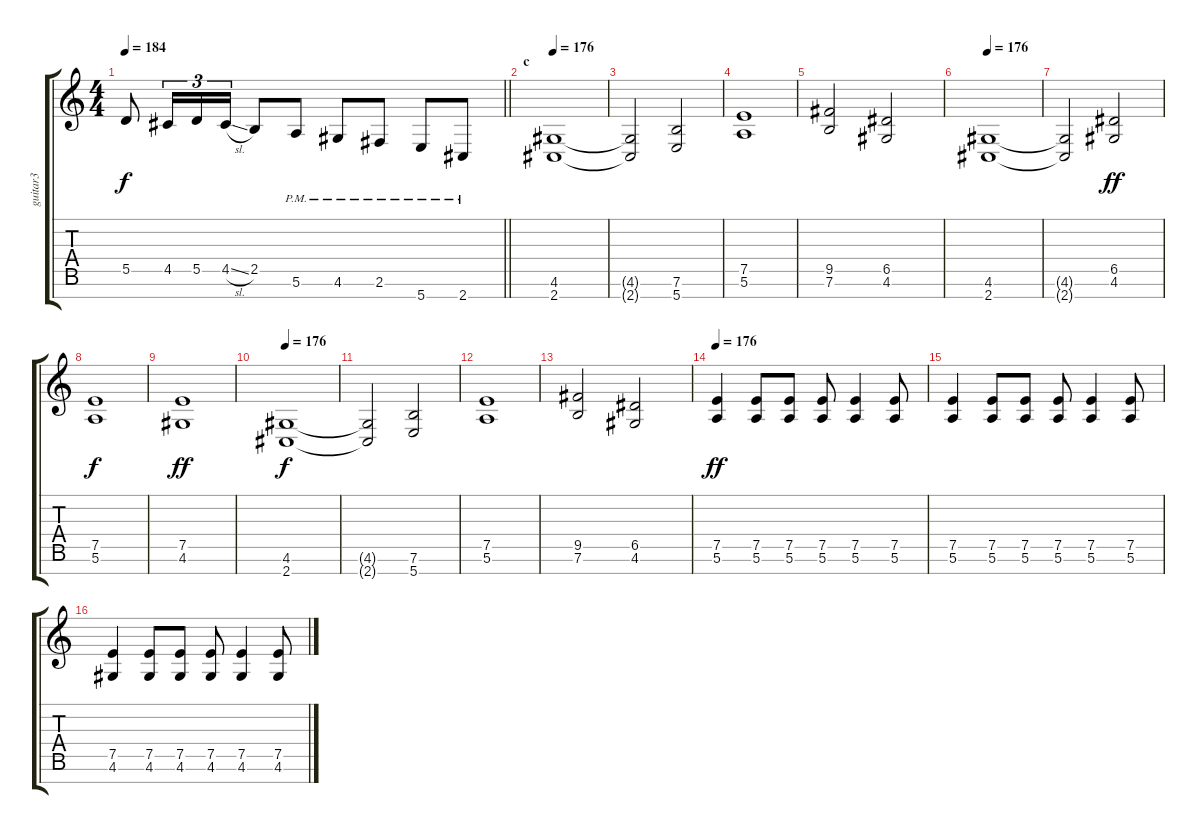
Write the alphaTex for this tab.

\track ("guitar3" "guitar3") {instrument distortionguitar}
\staff {score tabs}
\tuning (E4 B3 G3 D3 A2 E2 B1) {hide}
\ts (4 4)
\tempo 184
\clef g2
\barLineRight lightlight
\ks c
5.5{t}.8{dy f} 4.5.16{tu (3 2)} 5.5.16{tu (3 2)} 4.5{sl}.16{tu (3 2)} 2.5.8 5.6{pm}.8 4.6{pm}.8 2.6{pm}.8 5.7{pm}.8 2.7{pm}.8 |
\section ("" "c")
\tempo 176
(4.6 2.7).1{balance 8} |
(4.6{t} 2.7{t}).2 (7.6 5.7).2 |
(7.5 5.6).1 |
(9.5 7.6).2 (6.5 4.6).2 |
\tempo 176
(4.6 2.7).1 |
(4.6{t} 2.7{t}).2 (6.5 4.6).2{dy ff} |
(7.5 5.6).1{dy f} |
(7.5 4.6).1{dy ff} |
\tempo 176
(4.6 2.7).1{dy f} |
(4.6{t} 2.7{t}).2 (7.6 5.7).2 |
(7.5 5.6).1 |
(9.5 7.6).2 (6.5 4.6).2 |
\tempo 176
(7.5 5.6).4{dy ff} (7.5 5.6).8 (7.5 5.6).8 (7.5 5.6).8 (7.5 5.6).4 (7.5 5.6).8 |
(7.5 5.6).4 (7.5 5.6).8 (7.5 5.6).8 (7.5 5.6).8 (7.5 5.6).4 (7.5 5.6).8 |
(7.5 4.6).4 (7.5 4.6).8 (7.5 4.6).8 (7.5 4.6).8 (7.5 4.6).4 (7.5 4.6).8
